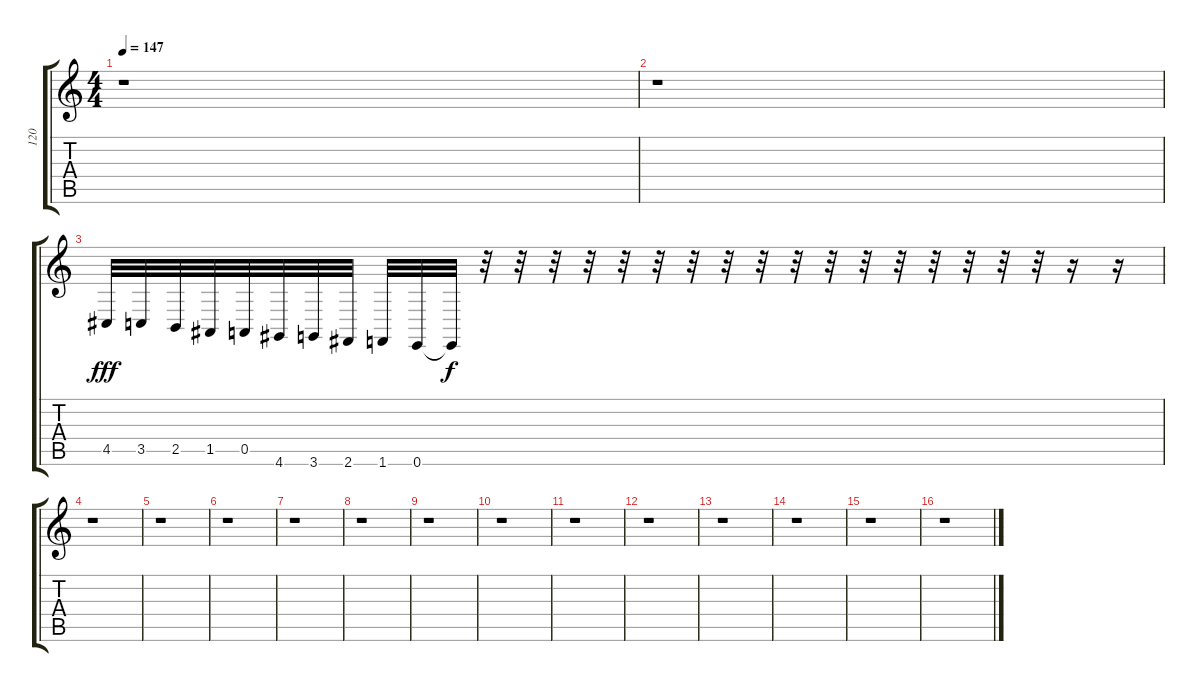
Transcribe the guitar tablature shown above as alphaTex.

\track ("120" "120") {instrument guitarfretnoise}
\staff {score tabs}
\tuning (E4 B3 G3 D3 A2 E2) {hide}
\ts (4 4)
\tempo 147
\clef g2
\ks c
r.1{dy f} |
r.1 |
4.5.32{dy fff balance 8} 3.5.32{balance 8} 2.5.32{balance 7} 1.5.32{balance 7} 0.5.32{balance 7} 4.6.32{balance 7} 3.6.32{balance 6} 2.6.32{balance 6} 1.6.32{balance 6} 0.6.32{balance 6} 0.6{t}.32{dy f balance 5} r.32{balance 5} r.32{balance 5} r.32{balance 5} r.32{balance 4} r.32{balance 4} r.32{balance 4} r.32{balance 4} r.32{balance 3} r.32{balance 3} r.32{balance 3} r.32{balance 3} r.32{balance 2} r.32{balance 2} r.32{balance 2} r.32{balance 2} r.32{balance 1} r.32{balance 1} r.16{balance 1} r.16 |
r.1 |
r.1 |
r.1 |
r.1 |
r.1 |
r.1 |
r.1 |
r.1 |
r.1 |
r.1 |
r.1 |
r.1 |
r.1
